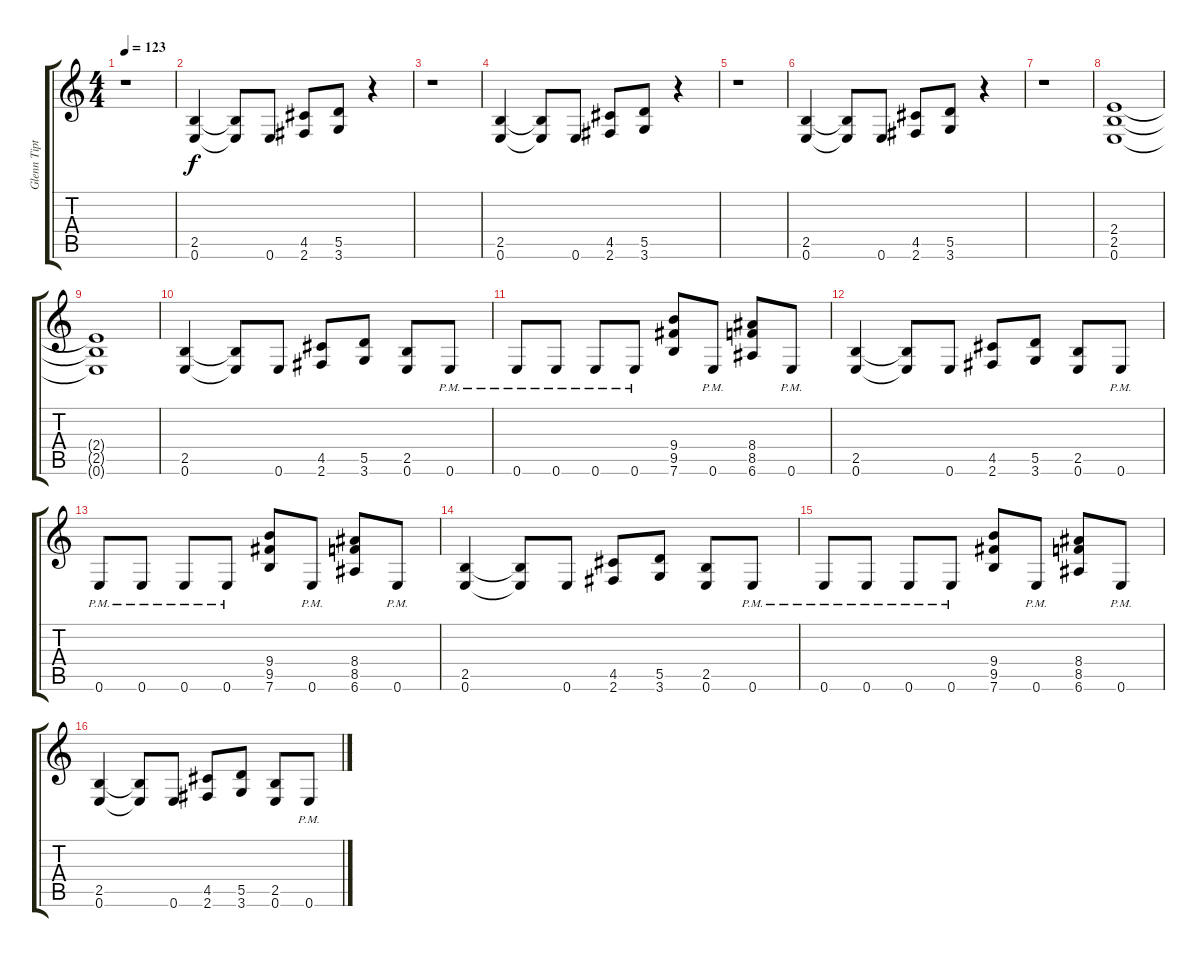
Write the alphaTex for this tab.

\track ("Glenn Tipton" "Glenn Tipt") {instrument overdrivenguitar}
\staff {score tabs}
\tuning (E4 B3 G3 D3 A2 E2) {hide}
\ts (4 4)
\tempo 123
\clef g2
\ks c
r.1{dy f} |
(2.5 0.6).4 (2.5{t} 0.6{t}).8 0.6.8 (4.5 2.6).8 (5.5 3.6).8 r.4 |
r.1 |
(2.5 0.6).4 (2.5{t} 0.6{t}).8 0.6.8 (4.5 2.6).8 (5.5 3.6).8 r.4 |
r.1 |
(2.5 0.6).4 (2.5{t} 0.6{t}).8 0.6.8 (4.5 2.6).8 (5.5 3.6).8 r.4 |
r.1 |
(2.4 2.5 0.6).1 |
(2.4{t} 2.5{t} 0.6{t}).1 |
(2.5 0.6).4 (2.5{t} 0.6{t}).8 0.6.8 (4.5 2.6).8 (5.5 3.6).8 (2.5 0.6).8 0.6{pm}.8 |
0.6{pm}.8 0.6{pm}.8 0.6{pm}.8 0.6{pm}.8 (9.4 9.5 7.6).8 0.6{pm}.8 (8.4 8.5 6.6).8 0.6{pm}.8 |
(2.5 0.6).4 (2.5{t} 0.6{t}).8 0.6.8 (4.5 2.6).8 (5.5 3.6).8 (2.5 0.6).8 0.6{pm}.8 |
0.6{pm}.8 0.6{pm}.8 0.6{pm}.8 0.6{pm}.8 (9.4 9.5 7.6).8 0.6{pm}.8 (8.4 8.5 6.6).8 0.6{pm}.8 |
(2.5 0.6).4 (2.5{t} 0.6{t}).8 0.6.8 (4.5 2.6).8 (5.5 3.6).8 (2.5 0.6).8 0.6{pm}.8 |
0.6{pm}.8 0.6{pm}.8 0.6{pm}.8 0.6{pm}.8 (9.4 9.5 7.6).8 0.6{pm}.8 (8.4 8.5 6.6).8 0.6{pm}.8 |
(2.5 0.6).4 (2.5{t} 0.6{t}).8 0.6.8 (4.5 2.6).8 (5.5 3.6).8 (2.5 0.6).8 0.6{pm}.8
